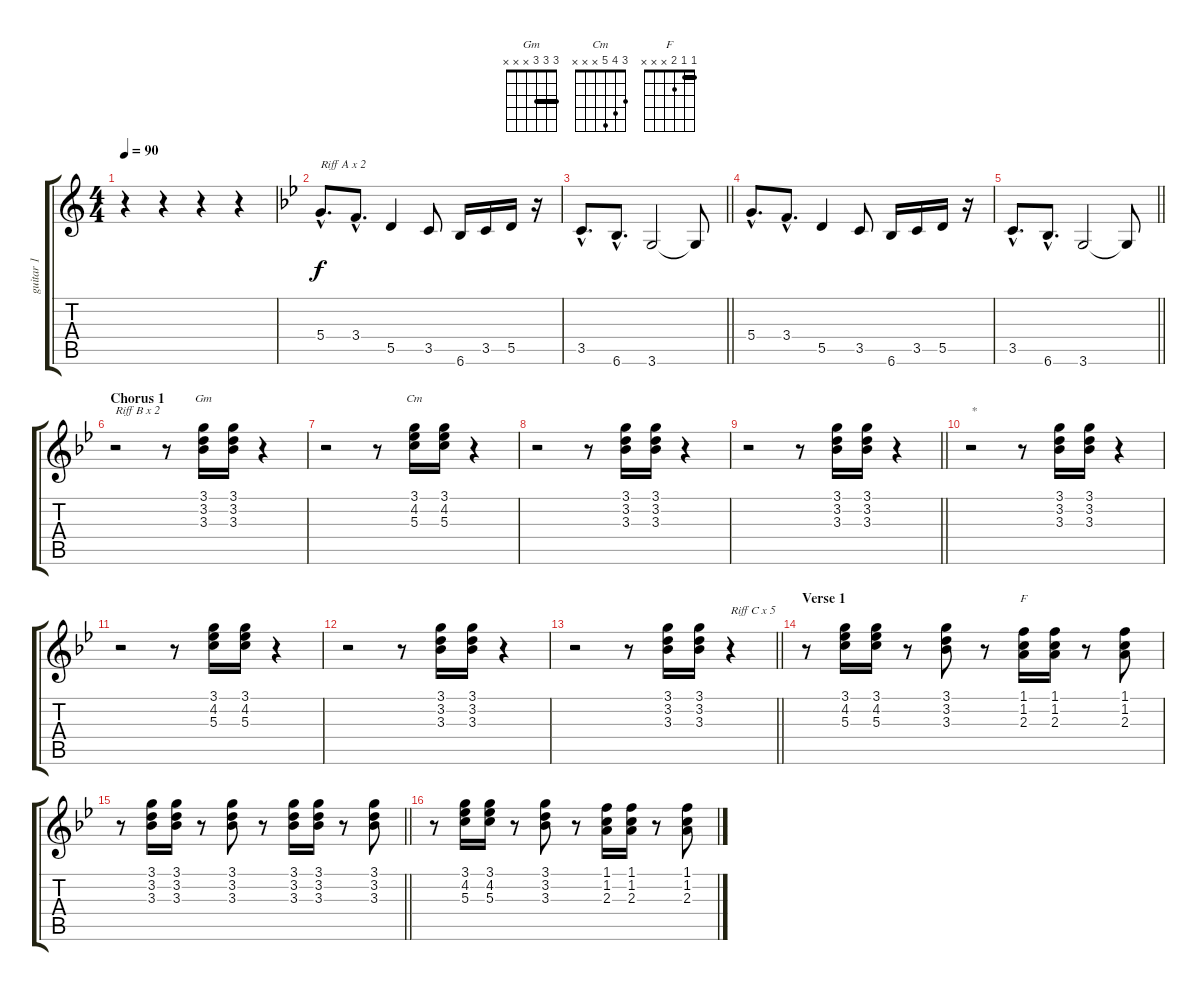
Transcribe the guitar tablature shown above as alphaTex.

\track ("guitar 1" "guitar 1") {instrument electricguitarclean}
\staff {score tabs}
\tuning (E4 B3 G3 D3 A2 E2) {hide}
\chord ("Gm" 3 3 3 x x x) {barre 3}
\chord ("Cm" 3 4 5 x x x)
\chord ("F" 1 1 2 x x x) {barre 1}
\ts (4 4)
\tempo 90
\clef g2
\ks c
r.4{dy f instrument electricguitarclean} r.4 r.4 r.4 |
\ks bb
5.4{hac}.8{d txt "Riff A x 2"} 3.4{hac}.8{d} 5.5.4 3.5.8 6.6.16 3.5.16 5.5.16 r.16 |
\barLineRight lightlight
3.5{hac}.8{d} 6.6{hac}.8{d} 3.6.2 3.6{t}.8 |
5.4{hac}.8{d} 3.4{hac}.8{d} 5.5.4 3.5.8 6.6.16 3.5.16 5.5.16 r.16 |
\barLineRight lightlight
3.5{hac}.8{d} 6.6{hac}.8{d} 3.6.2 3.6{t}.8 |
\section ("" "Chorus 1")
r.2{txt "Riff B x 2"} r.8 (3.1 3.2 3.3).16{ch "Gm"} (3.1 3.2 3.3).16 r.4 |
r.2 r.8 (3.1 4.2 5.3).16{ch "Cm"} (3.1 4.2 5.3).16 r.4 |
r.2 r.8 (3.1 3.2 3.3).16 (3.1 3.2 3.3).16 r.4 |
\barLineRight lightlight
r.2 r.8 (3.1 3.2 3.3).16 (3.1 3.2 3.3).16 r.4 |
r.2{txt "*"} r.8 (3.1 3.2 3.3).16 (3.1 3.2 3.3).16 r.4 |
r.2 r.8 (3.1 4.2 5.3).16 (3.1 4.2 5.3).16 r.4 |
r.2 r.8 (3.1 3.2 3.3).16 (3.1 3.2 3.3).16 r.4 |
\barLineRight lightlight
r.2 r.8 (3.1 3.2 3.3).16 (3.1 3.2 3.3).16 r.4{txt "Riff C x 5"} |
\section ("" "Verse 1")
r.8 (3.1 4.2 5.3).16 (3.1 4.2 5.3).16 r.8 (3.1 3.2 3.3).8 r.8 (1.1 1.2 2.3).16{ch "F"} (1.1 1.2 2.3).16 r.8 (1.1 1.2 2.3).8 |
\barLineRight lightlight
r.8 (3.1 3.2 3.3).16 (3.1 3.2 3.3).16 r.8 (3.1 3.2 3.3).8 r.8 (3.1 3.2 3.3).16 (3.1 3.2 3.3).16 r.8 (3.1 3.2 3.3).8 |
r.8 (3.1 4.2 5.3).16 (3.1 4.2 5.3).16 r.8 (3.1 3.2 3.3).8 r.8 (1.1 1.2 2.3).16 (1.1 1.2 2.3).16 r.8 (1.1 1.2 2.3).8
